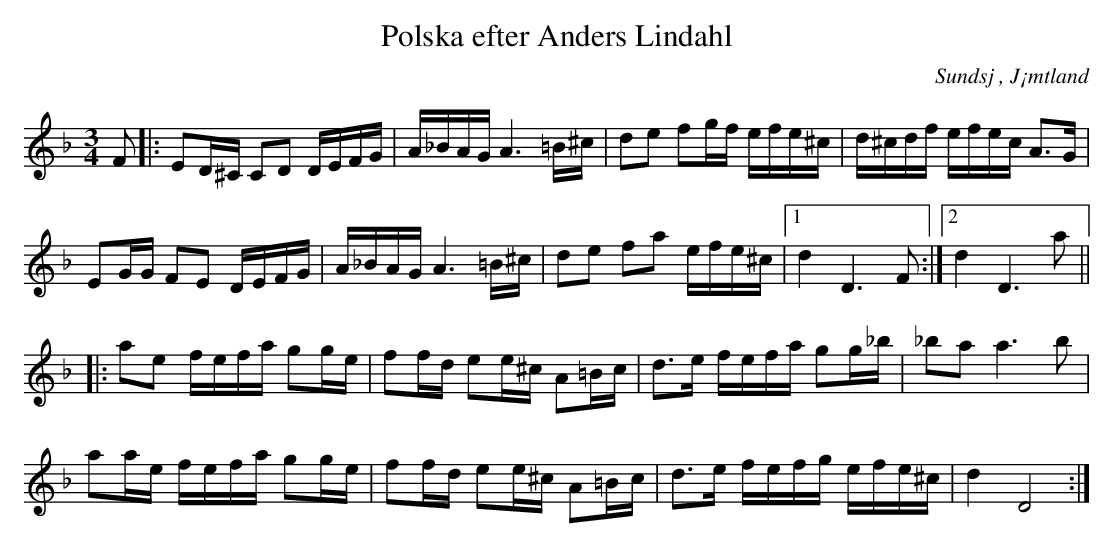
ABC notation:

X:1
T:Polska efter Anders Lindahl
M:3/4
O:Sundsj , J¡mtland
L:1/16
K:Dm
F2|:E2D^C C2D2 DEFG| A_BAG A6=B^c|d2e2 f2gf efe^c|d^cdf efec A3G|
E2GG F2E2 DEFG|A_BAG A6 =B^c|d2e2 f2a2 efe^c|1d4D6F2:|2d4D6 a2||
|:a2e2 fefa g2ge| f2fd e2e^c A2=Bc| d3e fefa g2g_b| _b2a2 a6 b2|
a2ae fefa g2ge| f2fd e2e^c A2=Bc| d3e fefg efe^c|d4 D8:|
